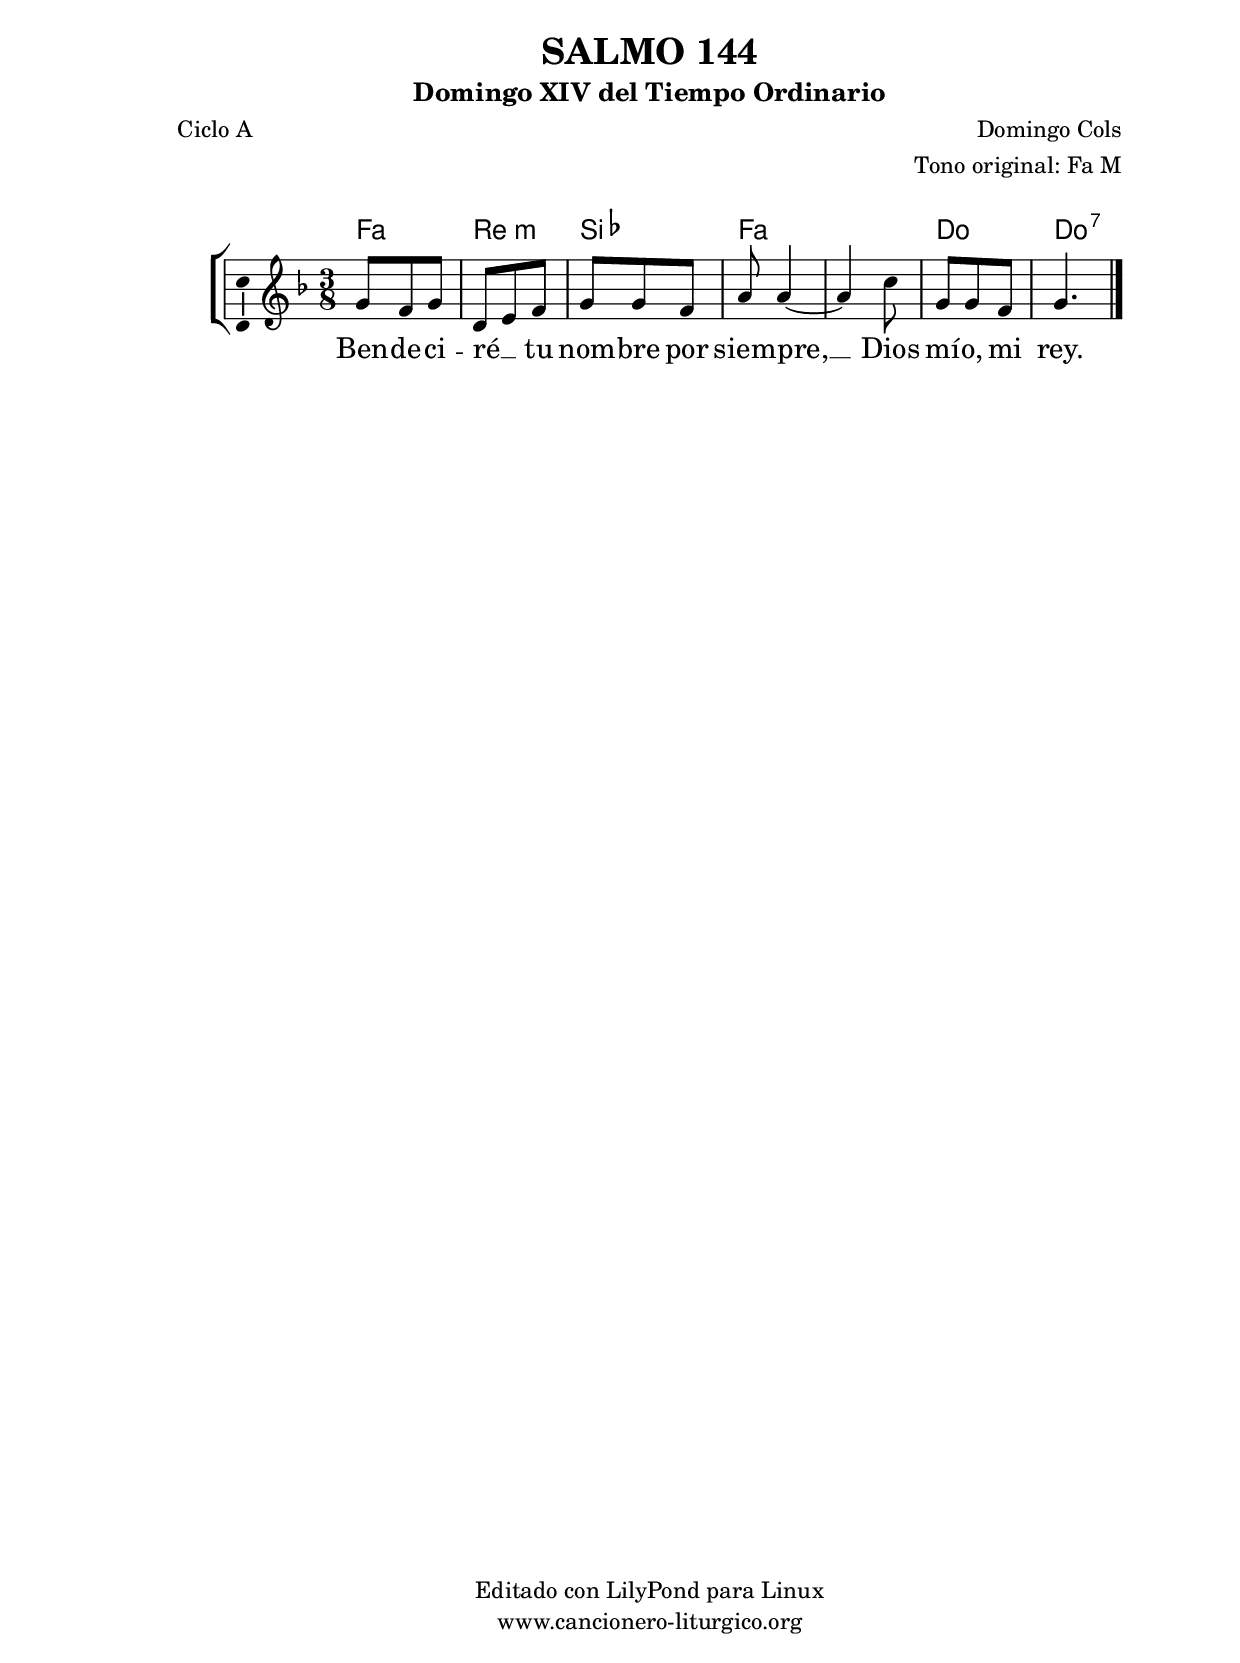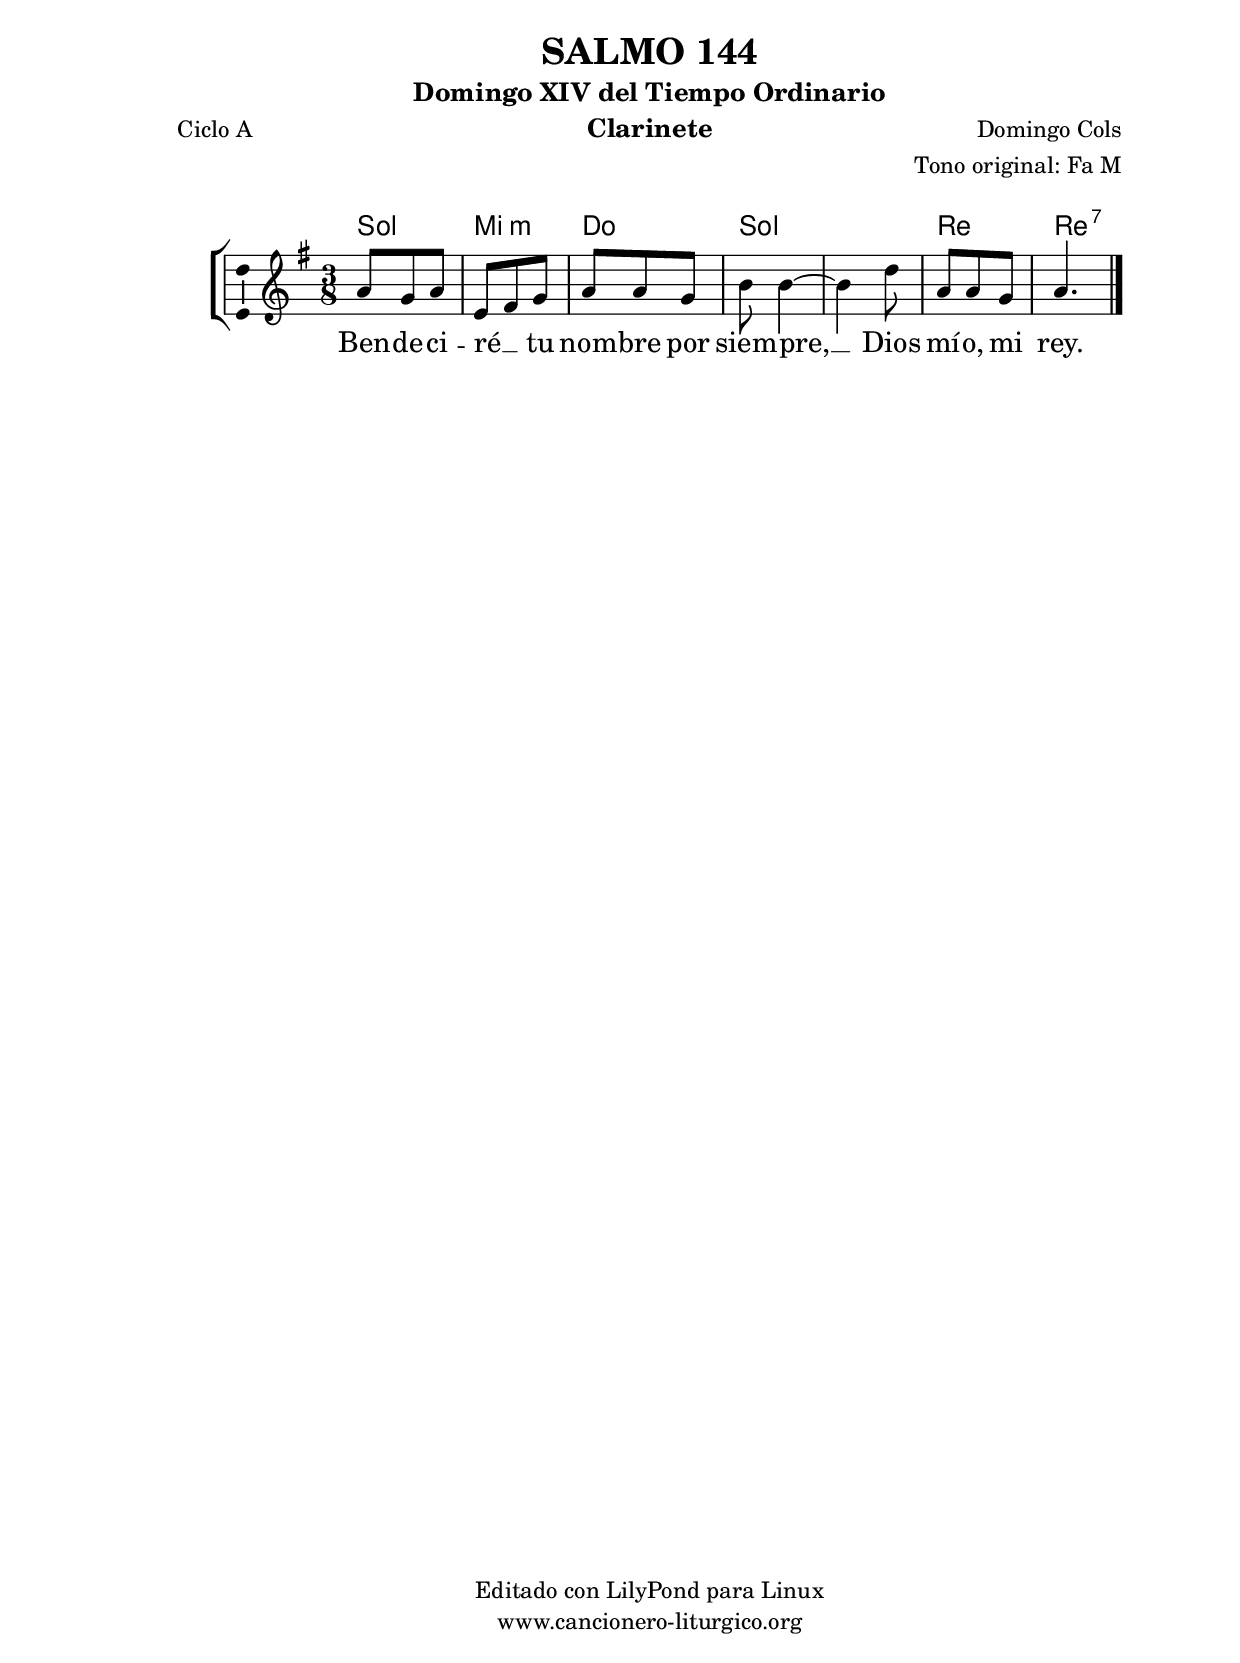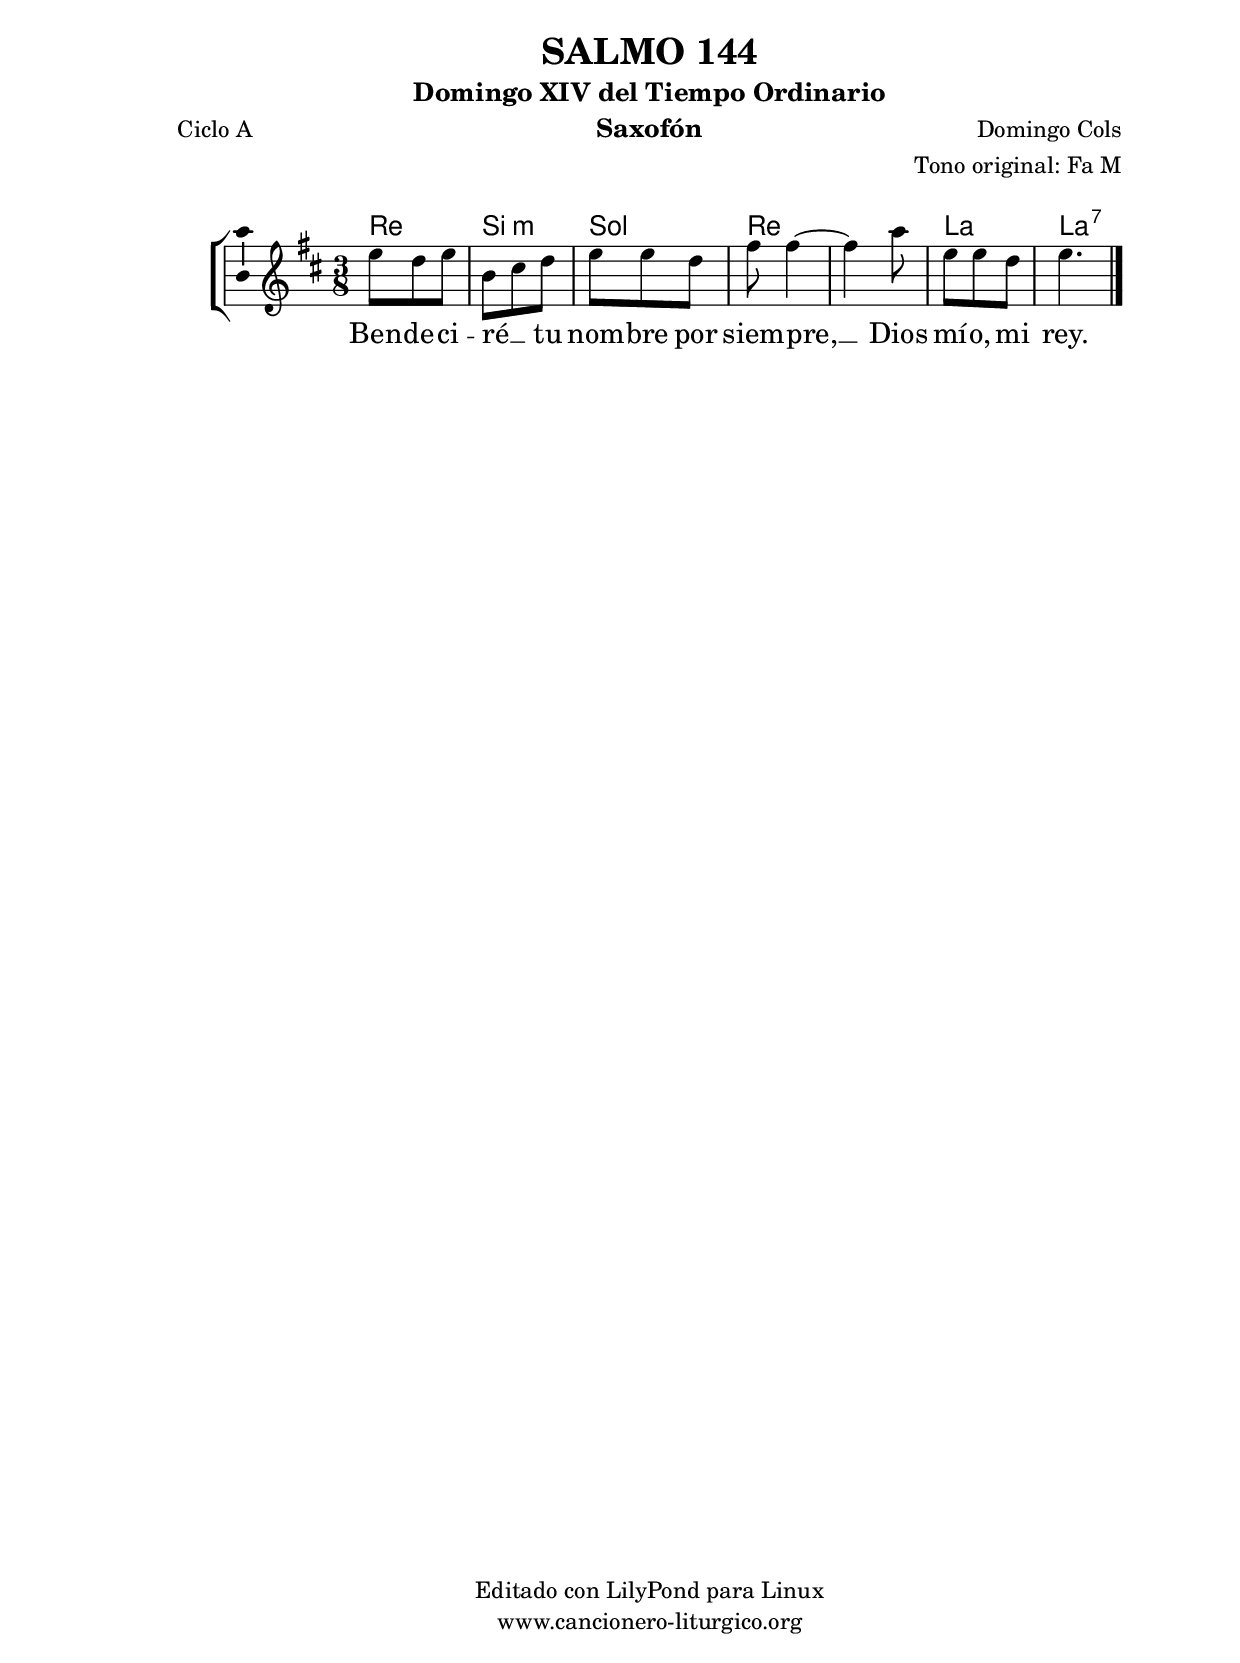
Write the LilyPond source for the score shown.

%
%para convertir .midi en .wav:
%timidity filename.midi -Ow -o finename.wav
%
%
%Para convertir de .wav a .mp3:
%lame -h -m j filename.wav
%
%
%para escuchar el midi:
%timidity nombrefichero.midi
%


%versión de lilypond para la que se ha escrito esta partitura:
\version "2.16.0"

	%Tamaño papel
	#(set-default-paper-size "a4")
	%Tamaño partitura
	#(set-global-staff-size 20)
	%No responde al pulsar sobre una nota
	#(ly:set-option 'point-and-click #f)

%parámetros del encabezamiento:
\header {
	title = "SALMO 144"
	subtitle = "Domingo XIV del Tiempo Ordinario"
	composer = "Domingo Cols"
	poet = "Ciclo A"
	meter = ""
	arranger = "Tono original: Fa M"
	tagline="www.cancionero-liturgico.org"
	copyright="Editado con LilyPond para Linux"
	}

%parámetros asociados al papel:
\paper  {
	oddHeaderMarkup = \markup {\fill-line { \on-the-fly #not-first-page \fromproperty #'header:title \on-the-fly #not-first-page \fromproperty #'header:composer }}
	evenHeaderMarkup = \markup {\fill-line { \fromproperty #'header:composer \fromproperty #'header:title }}
	#(set-paper-size "a4")
	print-page-number = ##f
	first-page-number = 1
	print-first-page-number = ##f
%	head-separation = 3.0 \cm
	top-margin = 2.0 \cm
	bottom-margin = 0.5\cm
%%%	bottom-margin = -1.0\cm
	left-margin = 3.0 \cm
	line-width = 16.0 \cm 
	indent = 8\mm
	interscoreline = 2.\mm
	between-system-space = 15\mm
%	para que las partituras no llenen la hoja:
	ragged-bottom = ##t
%	idem para la última hoja:
	ragged-last-bottom = ##f
%	para que las partituras llenen el ancho del papel:
	ragged-last = ##f
	after-title-space = 2.5 \cm
%page-count=1
%system-count=8

	%Flexible Vertical Spacing
%	markup-markup-spacing =
%	#'((basic-distance . 15) (minimum-distance . 15) (padding . 3))
	markup-system-spacing =
	#'((basic-distance . 15) (minimum-distance . 15) (padding . 3))
	system-system-spacing =
	#'((basic-distance . 15) (minimum-distance . 15) (padding . 3))
	score-system-spacing =
	#'((basic-distance . 15) (minimum-distance . 15) (padding . 5))
%	top-system-spacing = % header
%	#'((basic-distance . 8) (minimum-distance . 0) (padding . 3))
%	top-markup-spacing =
%	#'((basic-distance . 20) (minimum-distance . 20) (padding . 3))
	last-bottom-spacing = % footer
	#'((basic-distance . 5) (minimum-distance . 5) (padding . 3))
%	score-markup-spacing =
%	#'((basic-distance . 16) (minimum-distance . 13) (padding . 3))

	}


%parámetros que afectan a toda la partitura:
global =  {
	%clave de sol (G):
	\clef G
	%armadura:
%	\transpose f a
	\key f \major
	\tempo 8=160
	\set Score.tempoHideNote = ##t
	}


acordes = {
	\italianChords
	\chordmode {
%	\transpose f a
{

f4. d:m bes f s c c:7

	}
	}
}

melodia = 
%	\transpose f a
{
	\relative c''{

\time 3/8
g8 f g
d8 e f
g8 g f
a8 a4~
a4 c8
g8 g f
g4.

	\bar "|."
	}
	}


texto = \lyricmode {
Ben -- de -- ci -- ré __ _ tu nom -- bre por siem -- pre, __
Dios mí -- o, mi rey.
	}


acordesStaff = \context ChordNames = acordesStaff <<
	\set chordChanges = ##t
	\acordes
	>>


vozStaff = \context Voice = vozStaff
\with {\consists "Ambitus_engraver"}
<<
%	\set Staff.instrumentName = ""
%	\set Staff.shortInstrumentName = ""
%	\set Staff.midiInstrument = #"clarinet"
%	\set Staff.midiInstrument = #"cello"
%	\set Staff.midiInstrument = #"flute"
	\set Staff.midiInstrument = #"electric guitar (jazz)"
%	\set Staff.midiInstrument = #"english horn"
%	\set Staff.midiInstrument = #"violin"
%	\set Staff.midiInstrument = #"glockenspiel"
	\set Staff.midiMinimumVolume = #0.7
	\set Staff.midiMaximumVolume = #0.9
	\global
	\melodia
	>>


textoStaff = \context Lyrics = textoStaff <<
	\lyricsto vozStaff \texto
	>>

\book {
	\score {
		\context ChoirStaff {
			\override StaffGroup.SystemStartBracket #'collapse-height = #1
			\override Score.SystemStartBar #'collapse-height = #1
			<<
			\acordesStaff
			\vozStaff
			\textoStaff
			>>
			}
		\layout {
	    		\context {
				\Lyrics
				\override LyricText #'font-size = #2
				}
	   		 \context {
				\Score
				%fontSize = #3
				\override StaffSymbol #'staff-space = #(magstep +3)
				%\override Beam #'thickness = #0.55
				%\override SpacingSpanner #'spacing-increment = #1.0
				%\override Slur #'height-limit = #1.5
				}
			}
		}
	\score {
		\unfoldRepeats
		\context ChoirStaff {
			<<
			\acordesStaff
			\vozStaff
			>>
			}
		\midi {
	  		\context {
	  			\Score
				tempoWholesPerMinute = #(ly:make-moment 70 4)
				}
			}
		}
	}

%Partitura para clarinete
#(define output-suffix "C")
\book {
	\header{
		instrument = "Clarinete"
		}
	\score {
		\context ChoirStaff {
			\override StaffGroup.SystemStartBracket #'collapse-height = #1
			\override Score.SystemStartBar #'collapse-height = #1
\transpose c d
			<<
			\acordesStaff
			\vozStaff
			\textoStaff
			>>
			}
		\layout {
	    		\context {
				\Lyrics
				\override LyricText #'font-size = #2
				}
	   		 \context {
				\Score
				%fontSize = #3
				\override StaffSymbol #'staff-space = #(magstep +3)
				%\override Beam #'thickness = #0.55
				%\override SpacingSpanner #'spacing-increment = #1.0
				%\override Slur #'height-limit = #1.5
				}
			}
		}
	}

%Partitura para saxofón
#(define output-suffix "S")
\book {
	\header{
		instrument = "Saxofón"
		}
	\score {
		\context ChoirStaff {
			\override StaffGroup.SystemStartBracket #'collapse-height = #1
			\override Score.SystemStartBar #'collapse-height = #1
\transpose c a
			<<
			\acordesStaff
			\vozStaff
			\textoStaff
			>>
			}
		\layout {
	    		\context {
				\Lyrics
				\override LyricText #'font-size = #2
				}
	   		 \context {
				\Score
				%fontSize = #3
				\override StaffSymbol #'staff-space = #(magstep +3)
				%\override Beam #'thickness = #0.55
				%\override SpacingSpanner #'spacing-increment = #1.0
				%\override Slur #'height-limit = #1.5
				}
			}
		}
	}

